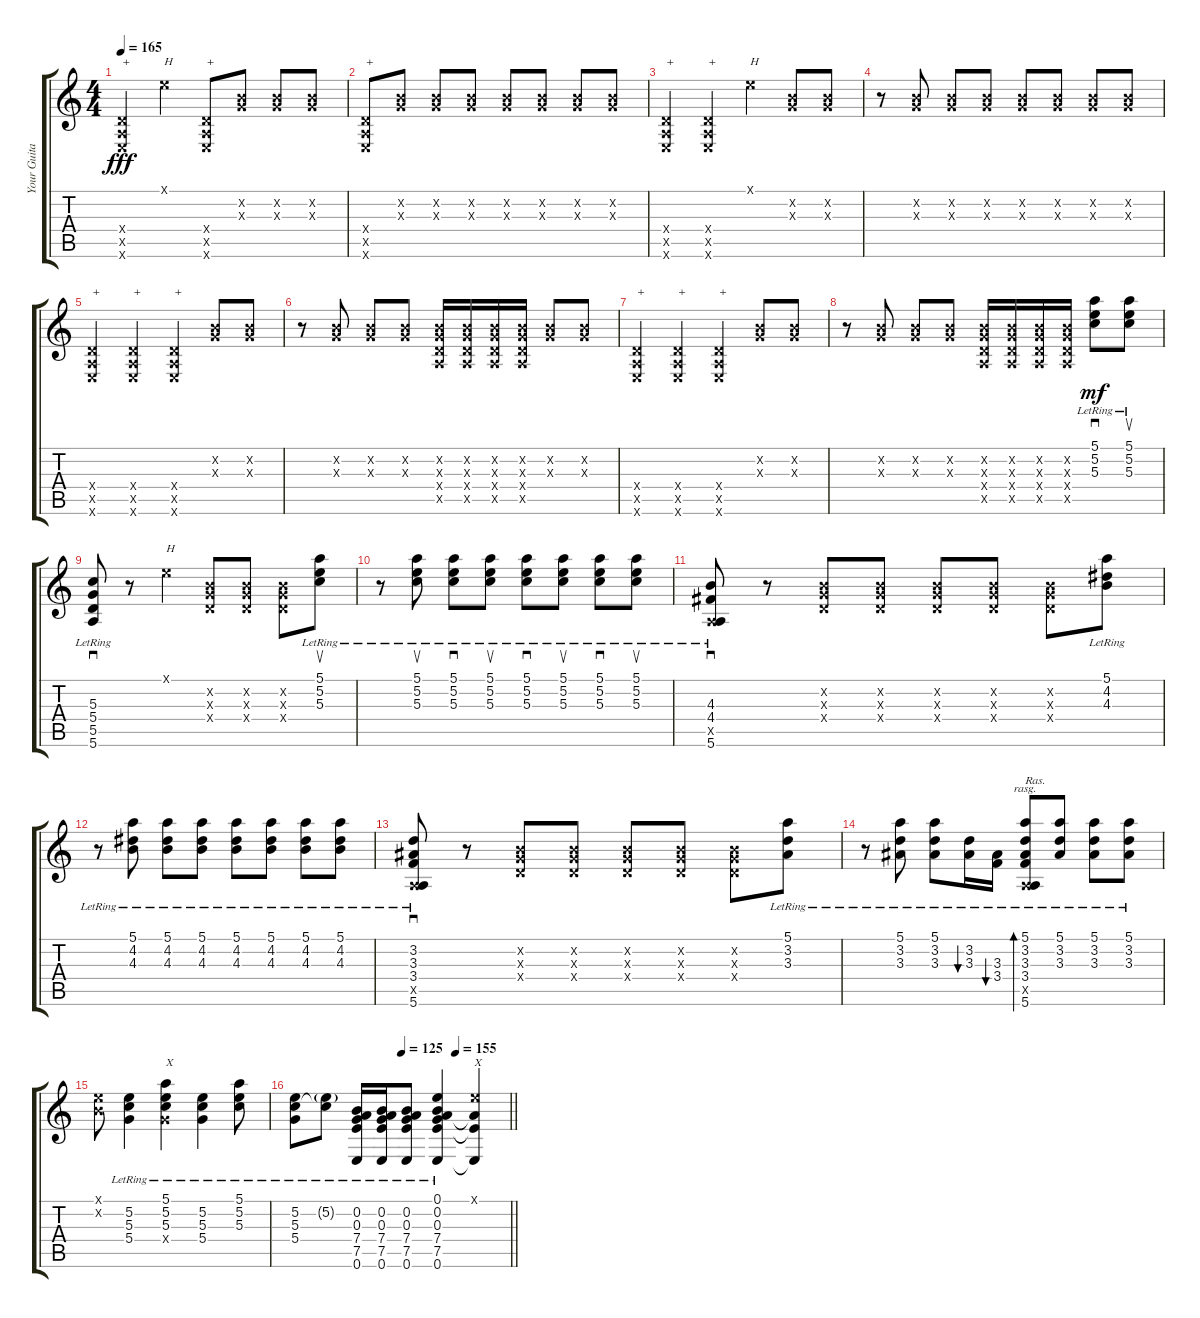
\track ("Your Guitar" "Your Guita") {instrument acousticguitarsteel}
\staff {score tabs}
\tuning (E4 B3 G3 D3 A2 E2) {hide}
\ts (4 4)
\tempo 165
\clef g2
\ks c
(0.4{x} 0.5{x} 0.6{x}).4{txt "+" dy fff} 0.1{x}.4{txt "H"} (0.4{x} 0.5{x} 0.6{x}).8{txt "+"} (0.2{x} 0.3{x}).8 (0.2{x} 0.3{x}).8 (0.2{x} 0.3{x}).8 |
(0.4{x} 0.5{x} 0.6{x}).8{txt "+"} (0.2{x} 0.3{x}).8 (0.2{x} 0.3{x}).8 (0.2{x} 0.3{x}).8 (0.2{x} 0.3{x}).8 (0.2{x} 0.3{x}).8 (0.2{x} 0.3{x}).8 (0.2{x} 0.3{x}).8 |
(0.4{x} 0.5{x} 0.6{x}).4{txt "+"} (0.4{x} 0.5{x} 0.6{x}).4{txt "+"} 0.1{x}.4{txt "H"} (0.2{x} 0.3{x}).8 (0.2{x} 0.3{x}).8 |
r.8 (0.2{x} 0.3{x}).8 (0.2{x} 0.3{x}).8 (0.2{x} 0.3{x}).8 (0.2{x} 0.3{x}).8 (0.2{x} 0.3{x}).8 (0.2{x} 0.3{x}).8 (0.2{x} 0.3{x}).8 |
(0.4{x} 0.5{x} 0.6{x}).4{txt "+"} (0.4{x} 0.5{x} 0.6{x}).4{txt "+"} (0.4{x} 0.5{x} 0.6{x}).4{txt "+"} (0.2{x} 0.3{x}).8 (0.2{x} 0.3{x}).8 |
r.8 (0.2{x} 0.3{x}).8 (0.2{x} 0.3{x}).8 (0.2{x} 0.3{x}).8 (0.2{x} 0.3{x} 0.4{x} 0.5{x}).16 (0.2{x} 0.3{x} 0.4{x} 0.5{x}).16 (0.2{x} 0.3{x} 0.4{x} 0.5{x}).16 (0.2{x} 0.3{x} 0.4{x} 0.5{x}).16 (0.2{x} 0.3{x}).8 (0.2{x} 0.3{x}).8 |
(0.4{x} 0.5{x} 0.6{x}).4{txt "+"} (0.4{x} 0.5{x} 0.6{x}).4{txt "+"} (0.4{x} 0.5{x} 0.6{x}).4{txt "+"} (0.2{x} 0.3{x}).8 (0.2{x} 0.3{x}).8 |
r.8 (0.2{x} 0.3{x}).8 (0.2{x} 0.3{x}).8 (0.2{x} 0.3{x}).8 (0.2{x} 0.3{x} 0.4{x} 0.5{x}).16 (0.2{x} 0.3{x} 0.4{x} 0.5{x}).16 (0.2{x} 0.3{x} 0.4{x} 0.5{x}).16 (0.2{x} 0.3{x} 0.4{x} 0.5{x}).16 (5.1{lr} 5.2{lr} 5.3{lr}).8{sd dy mf} (5.1{lr} 5.2{lr} 5.3{lr}).8{su} |
(5.3{lr} 5.4{lr} 5.5{lr} 5.6{lr}).8{sd} r.8 0.1{x}.4{txt "H"} (0.2{x} 0.3{x} 0.4{x}).8 (0.2{x} 0.3{x} 0.4{x}).8 (0.2{x} 0.3{x} 0.4{x}).8 (5.1{lr} 5.2{lr} 5.3{lr}).8{su} |
r.8 (5.1{lr} 5.2{lr} 5.3{lr}).8{su} (5.1{lr} 5.2{lr} 5.3{lr}).8{sd} (5.1{lr} 5.2{lr} 5.3{lr}).8{su} (5.1{lr} 5.2{lr} 5.3{lr}).8{sd} (5.1{lr} 5.2{lr} 5.3{lr}).8{su} (5.1{lr} 5.2{lr} 5.3{lr}).8{sd} (5.1{lr} 5.2{lr} 5.3{lr}).8{su} |
(4.3{lr} 4.4{lr} 0.5{x} 5.6{lr}).8{sd} r.8 (0.2{x} 0.3{x} 0.4{x}).8 (0.2{x} 0.3{x} 0.4{x}).8 (0.2{x} 0.3{x} 0.4{x}).8 (0.2{x} 0.3{x} 0.4{x}).8 (0.2{x} 0.3{x} 0.4{x}).8 (5.1{lr} 4.2{lr} 4.3{lr}).8 |
r.8 (5.1{lr} 4.2{lr} 4.3{lr}).8 (5.1{lr} 4.2{lr} 4.3{lr}).8 (5.1{lr} 4.2{lr} 4.3{lr}).8 (5.1{lr} 4.2{lr} 4.3{lr}).8 (5.1{lr} 4.2{lr} 4.3{lr}).8 (5.1{lr} 4.2{lr} 4.3{lr}).8 (5.1{lr} 4.2{lr} 4.3{lr}).8 |
(3.2{lr} 3.3{lr} 3.4{lr} 0.5{x} 5.6{lr}).8{sd} r.8 (0.2{x} 0.3{x} 0.4{x}).8 (0.2{x} 0.3{x} 0.4{x}).8 (0.2{x} 0.3{x} 0.4{x}).8 (0.2{x} 0.3{x} 0.4{x}).8 (0.2{x} 0.3{x} 0.4{x}).8 (5.1{lr} 3.2{lr} 3.3{lr}).8 |
r.8 (5.1{lr} 3.2{lr} 3.3{lr}).8 (5.1{lr} 3.2{lr} 3.3{lr}).8 (3.2{lr} 3.3{lr}).16{bu 120} (3.3{lr} 3.4{lr}).16{bu 120} (5.1{lr} 3.2{lr} 3.3{lr} 3.4{lr} 0.5{x} 5.6{lr}).8{bd 480 rasg ii txt "Ras."} (5.1{lr} 3.2{lr} 3.3{lr}).8 (5.1{lr} 3.2{lr} 3.3{lr}).8 (5.1{lr} 3.2{lr} 3.3{lr}).8 |
(0.1{x} 0.2{x}).8 (5.2{lr} 5.3{lr} 5.4{lr}).4 (5.1{lr} 5.2{lr} 5.3{lr} 5.4{x}).4{txt "X"} (5.2{lr} 5.3{lr} 5.4{lr}).4 (5.1{lr} 5.2{lr} 5.3{lr}).8 |
\tempo (125 0.5)
\tempo (155 0.75)
\barLineRight lightlight
(5.2{lr} 5.3{lr} 5.4{lr}).8 (5.2{g lr} 5.3{t}).8 (0.2{lr} 0.3{lr} 7.4{lr} 7.5{lr} 0.6{lr}).16 (0.2{lr} 0.3{lr} 7.4{lr} 7.5{lr} 0.6{lr}).16 (0.2{lr} 0.3{lr} 7.4{lr} 7.5{lr} 0.6{lr}).8 (0.1{lr} 0.2{lr} 0.3{lr} 7.4{lr} 7.5{lr} 0.6{lr}).4 (0.1{x} 7.4{t} 7.5{t} 0.6{t}).4{txt "X"}
